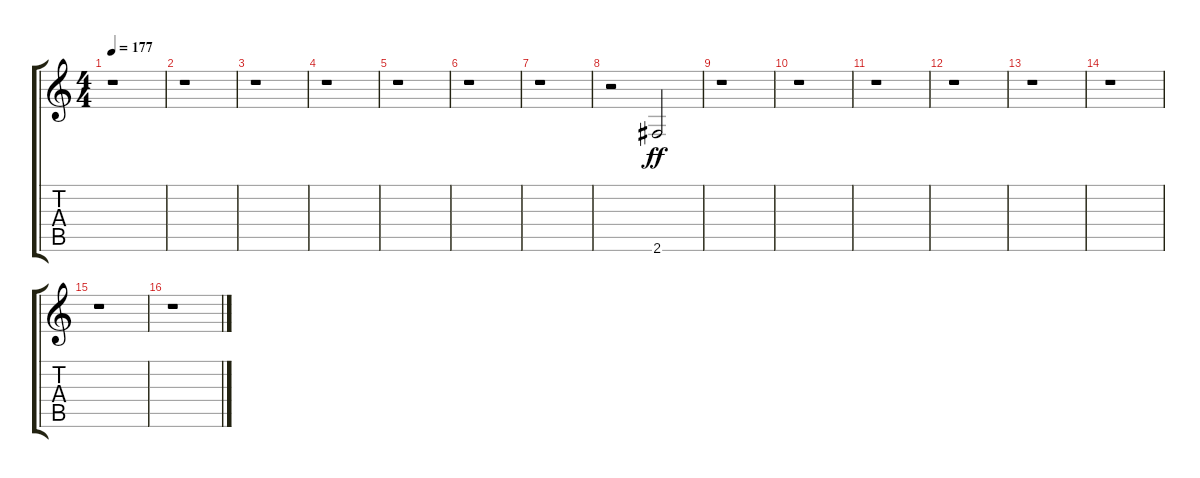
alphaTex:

\track "" {instrument fretlessbass}
\staff {score tabs}
\tuning (E4 B3 G3 D3 A2 E2) {hide}
\ts (4 4)
\tempo 177
\clef g2
\ks c
r.1{dy f} |
r.1 |
r.1 |
r.1 |
r.1 |
r.1 |
r.1 |
r.2 2.6.2{dy ff} |
r.1 |
r.1 |
r.1 |
r.1 |
r.1 |
r.1 |
r.1 |
r.1
